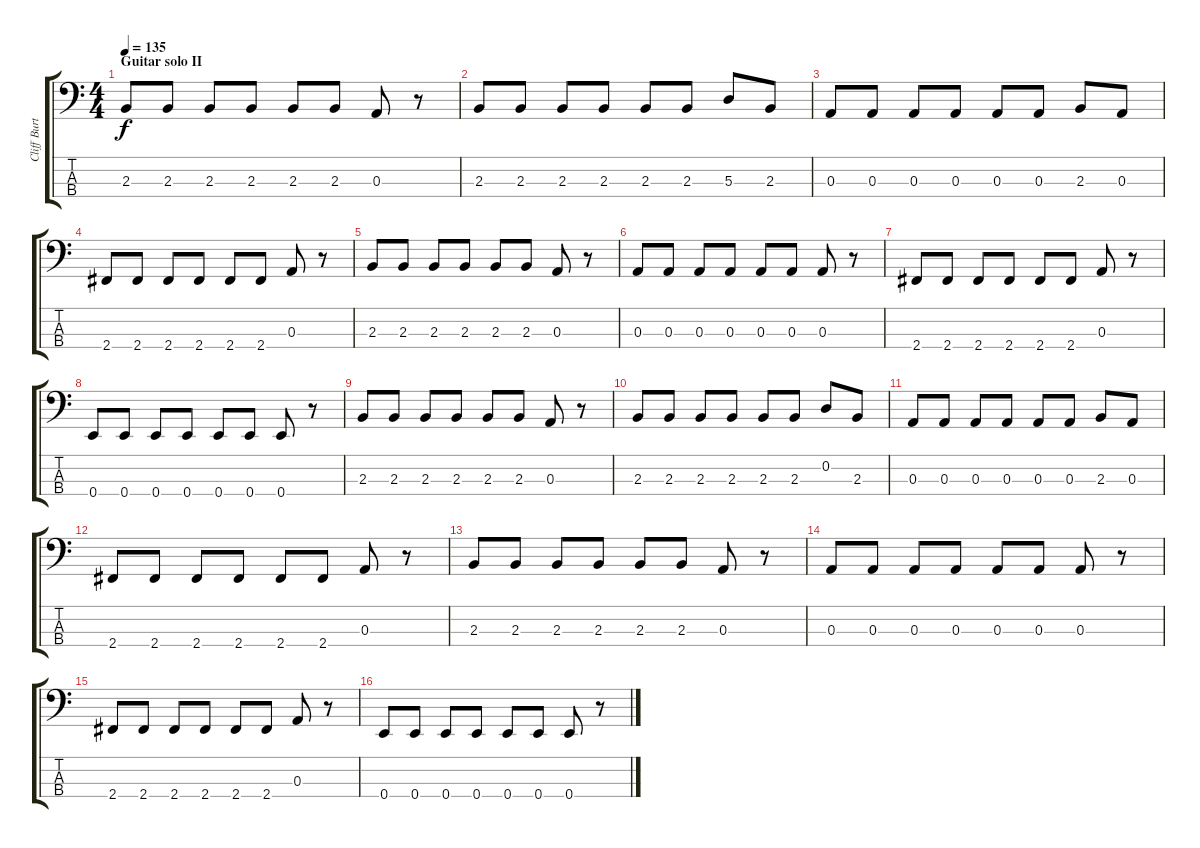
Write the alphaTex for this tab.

\track ("Cliff Burton" "Cliff Burt") {instrument electricbassfinger}
\staff {score tabs}
\tuning (G2 D2 A1 E1) {hide}
\ts (4 4)
\section ("" "Guitar solo II")
\tempo 135
\clef f4
\ks c
2.3.8{dy f} 2.3.8 2.3.8 2.3.8 2.3.8 2.3.8 0.3.8 r.8 |
2.3.8 2.3.8 2.3.8 2.3.8 2.3.8 2.3.8 5.3.8 2.3.8 |
0.3.8 0.3.8 0.3.8 0.3.8 0.3.8 0.3.8 2.3.8 0.3.8 |
2.4.8 2.4.8 2.4.8 2.4.8 2.4.8 2.4.8 0.3.8 r.8 |
2.3.8 2.3.8 2.3.8 2.3.8 2.3.8 2.3.8 0.3.8 r.8 |
0.3.8 0.3.8 0.3.8 0.3.8 0.3.8 0.3.8 0.3.8 r.8 |
2.4.8 2.4.8 2.4.8 2.4.8 2.4.8 2.4.8 0.3.8 r.8 |
0.4.8 0.4.8 0.4.8 0.4.8 0.4.8 0.4.8 0.4.8 r.8 |
2.3.8 2.3.8 2.3.8 2.3.8 2.3.8 2.3.8 0.3.8 r.8 |
2.3.8 2.3.8 2.3.8 2.3.8 2.3.8 2.3.8 0.2.8 2.3.8 |
0.3.8 0.3.8 0.3.8 0.3.8 0.3.8 0.3.8 2.3.8 0.3.8 |
2.4.8 2.4.8 2.4.8 2.4.8 2.4.8 2.4.8 0.3.8 r.8 |
2.3.8 2.3.8 2.3.8 2.3.8 2.3.8 2.3.8 0.3.8 r.8 |
0.3.8 0.3.8 0.3.8 0.3.8 0.3.8 0.3.8 0.3.8 r.8 |
2.4.8 2.4.8 2.4.8 2.4.8 2.4.8 2.4.8 0.3.8 r.8 |
0.4.8 0.4.8 0.4.8 0.4.8 0.4.8 0.4.8 0.4.8 r.8
